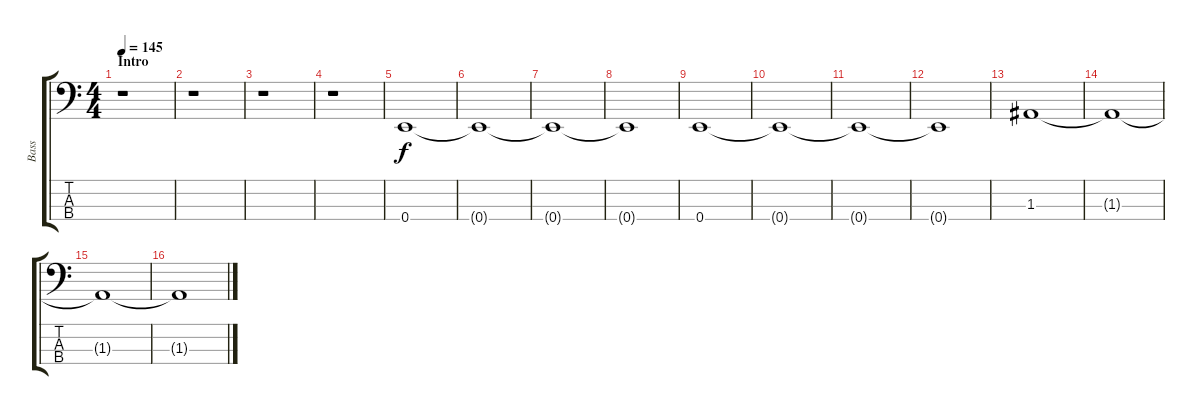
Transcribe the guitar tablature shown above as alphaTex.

\track ("Bass" "Bass") {instrument electricbasspick}
\staff {score tabs}
\tuning (G2 D2 A1 E1) {hide}
\ts (4 4)
\section ("" "Intro")
\tempo 145
\clef f4
\ks c
r.1{dy f instrument electricbasspick} |
r.1 |
r.1 |
r.1 |
0.4.1 |
0.4{t}.1 |
0.4{t}.1 |
0.4{t}.1 |
0.4.1 |
0.4{t}.1 |
0.4{t}.1 |
0.4{t}.1 |
1.3.1 |
1.3{t}.1 |
1.3{t}.1 |
1.3{t}.1
